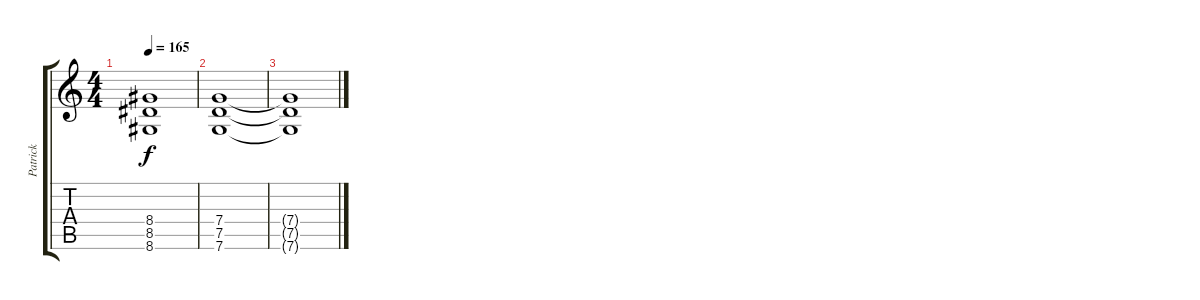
\track ("Patrick" "Patrick") {instrument distortionguitar}
\staff {score tabs}
\tuning (D4 A3 F3 C3 G2 C2) {hide}
\ts (4 4)
\tempo 165
\clef g2
\ks c
(8.4{t} 8.5{t} 8.6{t}).1{dy f} |
(7.4 7.5 7.6).1 |
(7.4{t} 7.5{t} 7.6{t}).1
